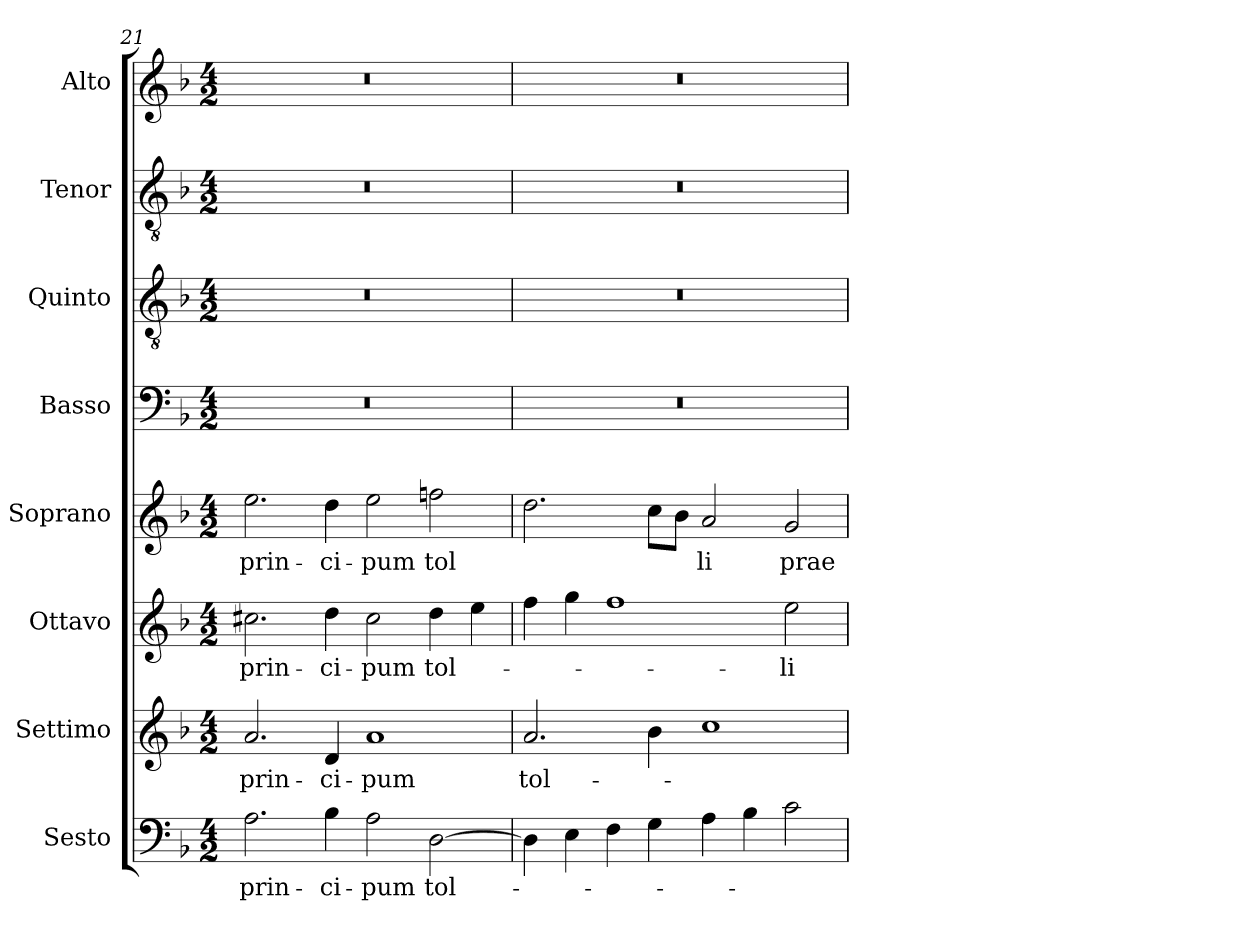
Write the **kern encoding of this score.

**kern	**text	**kern	**text	**kern	**text	**kern	**text	**kern	**kern	**kern	**kern
*part8	*part8	*part7	*part7	*part6	*part6	*part5	*part5	*part4	*part3	*part2	*part1
*staff8	*staff8	*staff7	*staff7	*staff6	*staff6	*staff5	*staff5	*staff4	*staff3	*staff2	*staff1
*I"Sesto	*	*I"Settimo	*	*I"Ottavo	*	*I"Soprano	*	*I"Basso	*I"Quinto	*I"Tenor	*I"Alto
*I'Ss.	*	*I'St.	*	*I'Ot.	*	*I'S.	*	*I'B.	*I'Q.	*I'T.	*I'A.
*clefF4	*	*clefG2	*	*clefG2	*	*clefG2	*	*clefF4	*clefGv2	*clefGv2	*clefG2
*	*	*	*	*	*	*	*	*	*ITrd7c12	*ITrd7c12	*
*k[b-]	*	*k[b-]	*	*k[b-]	*	*k[b-]	*	*k[b-]	*k[b-]	*k[b-]	*k[b-]
*F:	*	*F:	*	*F:	*	*F:	*	*F:	*F:	*F:	*F:
*M4/2	*	*M4/2	*	*M4/2	*	*M4/2	*	*M4/2	*M4/2	*M4/2	*M4/2
=21	=21	=21	=21	=21	=21	=21	=21	=21	=21	=21	=21
!	!LO:LY:b:color=#000000	!	!	!	!	!	!	!	!	!	!
!	!	!	!LO:LY:b:color=#000000	!	!	!	!	!	!	!	!
!	!	!	!	!	!LO:LY:b:color=#000000	!	!	!	!	!	!
!	!	!	!	!	!	!	!LO:LY:b:color=#000000	!LO:N:vis=1	!LO:N:vis=1	!LO:N:vis=1	!LO:N:vis=1
2.Ai\	prin-	2.ai/	prin-	2.cc#Xi\	prin-	2.eei\	prin-	0r	0r	0r	0r
!	!LO:LY:b:color=#000000	!	!	!	!	!	!	!	!	!	!
!	!	!	!LO:LY:b:color=#000000	!	!	!	!	!	!	!	!
!	!	!	!	!	!LO:LY:b:color=#000000	!	!	!	!	!	!
!	!	!	!	!	!	!	!LO:LY:b:color=#000000	!	!	!	!
4B-i\	-ci-	4di/	-ci-	4ddi\	-ci-	4ddi\	-ci-	.	.	.	.
!	!LO:LY:b:color=#000000	!	!	!	!	!	!	!	!	!	!
!	!	!	!LO:LY:b:color=#000000	!	!	!	!	!	!	!	!
!	!	!	!	!	!LO:LY:b:color=#000000	!	!	!	!	!	!
!	!	!	!	!	!	!	!LO:LY:b:color=#000000	!	!	!	!
2Ai\	-pum	1ai	-pum	2cc#i\	-pum	2eei\	-pum	.	.	.	.
!	!LO:LY:b:color=#000000	!	!	!	!	!	!	!	!	!	!
!	!	!	!	!	!LO:LY:b:color=#000000	!	!	!	!	!	!
!	!	!	!	!	!	!	!LO:LY:b:color=#000000	!	!	!	!
[2Di\	tol-	.	.	4ddi\	tol-	2ffni\	tol	.	.	.	.
.	.	.	.	4eei\	.	.	.	.	.	.	.
=22	=22	=22	=22	=22	=22	=22	=22	=22	=22	=22	=22
!	!	!	!LO:LY:b:color=#000000	!	!	!	!	!LO:N:vis=1	!LO:N:vis=1	!LO:N:vis=1	!LO:N:vis=1
4Di\]	.	2.ai/	tol-	4ffi\	.	2.ddi\	.	0r	0r	0r	0r
4Ei\	.	.	.	4ggi\	.	.	.	.	.	.	.
4Fi\	.	.	.	1ffi	.	.	.	.	.	.	.
4Gi\	.	4b-i\	.	.	.	8cci\L	.	.	.	.	.
.	.	.	.	.	.	8b-i\J	.	.	.	.	.
!	!	!	!	!	!	!	!LO:LY:b:color=#000000	!	!	!	!
4Ai\	.	1cci	.	.	.	2ai/	li	.	.	.	.
4B-i\	.	.	.	.	.	.	.	.	.	.	.
!	!	!	!	!	!LO:LY:b:color=#000000	!	!	!	!	!	!
!	!	!	!	!	!	!	!LO:LY:b:color=#000000	!	!	!	!
2ci\	.	.	.	2eei\	-li	2gi/	prae-	.	.	.	.
=	=	=	=	=	=	=	=	=	=	=	=
*-	*-	*-	*-	*-	*-	*-	*-	*-	*-	*-	*-
